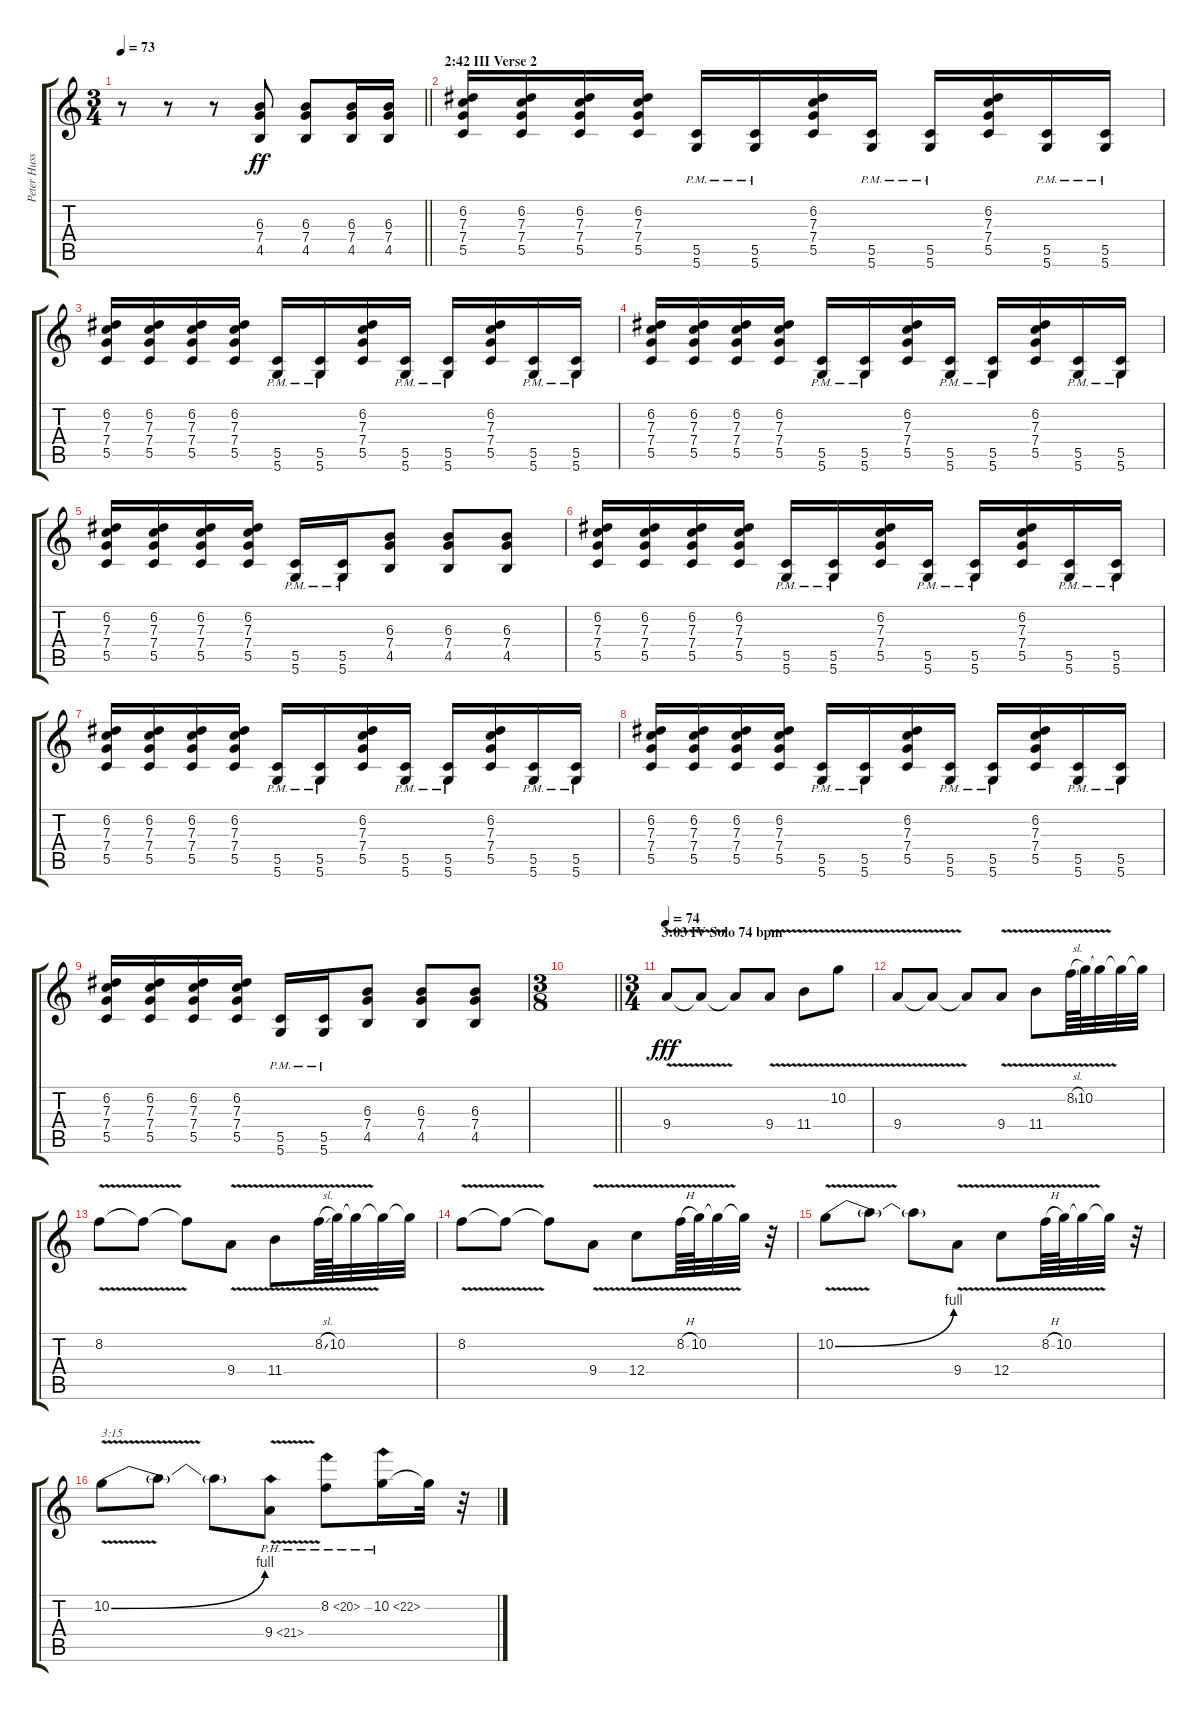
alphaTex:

\track ("Peter Huss/Andy LaRocque (Lead Guitar)" "Peter Huss") {instrument acousticguitarsteel}
\staff {score tabs}
\tuning (D4 A3 F3 C3 G2 D2) {hide}
\ts (3 4)
\tempo 73
\clef g2
\barLineRight lightlight
\ks c
r.8{dy f} r.8 r.8 (6.3 7.4 4.5).8{dy ff volume 12 instrument distortionguitar} (6.3 7.4 4.5).8 (6.3 7.4 4.5).16 (6.3 7.4 4.5).16 |
\section ("" "2:42 III Verse 2")
(6.2 7.3 7.4 5.5).16 (6.2 7.3 7.4 5.5).16 (6.2 7.3 7.4 5.5).16 (6.2 7.3 7.4 5.5).16 (5.5{pm} 5.6{pm}).16 (5.5{pm} 5.6{pm}).16 (6.2 7.3 7.4 5.5).16 (5.5{pm} 5.6{pm}).16 (5.5{pm} 5.6{pm}).16 (6.2 7.3 7.4 5.5).16 (5.5{pm} 5.6{pm}).16 (5.5{pm} 5.6{pm}).16 |
(6.2 7.3 7.4 5.5).16 (6.2 7.3 7.4 5.5).16 (6.2 7.3 7.4 5.5).16 (6.2 7.3 7.4 5.5).16 (5.5{pm} 5.6{pm}).16 (5.5{pm} 5.6{pm}).16 (6.2 7.3 7.4 5.5).16 (5.5{pm} 5.6{pm}).16 (5.5{pm} 5.6{pm}).16 (6.2 7.3 7.4 5.5).16 (5.5{pm} 5.6{pm}).16 (5.5{pm} 5.6{pm}).16 |
(6.2 7.3 7.4 5.5).16 (6.2 7.3 7.4 5.5).16 (6.2 7.3 7.4 5.5).16 (6.2 7.3 7.4 5.5).16 (5.5{pm} 5.6{pm}).16 (5.5{pm} 5.6{pm}).16 (6.2 7.3 7.4 5.5).16 (5.5{pm} 5.6{pm}).16 (5.5{pm} 5.6{pm}).16 (6.2 7.3 7.4 5.5).16 (5.5{pm} 5.6{pm}).16 (5.5{pm} 5.6{pm}).16 |
(6.2 7.3 7.4 5.5).16 (6.2 7.3 7.4 5.5).16 (6.2 7.3 7.4 5.5).16 (6.2 7.3 7.4 5.5).16 (5.5{pm} 5.6{pm}).16 (5.5{pm} 5.6{pm}).16 (6.3 7.4 4.5).8 (6.3 7.4 4.5).8 (6.3 7.4 4.5).8 |
(6.2 7.3 7.4 5.5).16 (6.2 7.3 7.4 5.5).16 (6.2 7.3 7.4 5.5).16 (6.2 7.3 7.4 5.5).16 (5.5{pm} 5.6{pm}).16 (5.5{pm} 5.6{pm}).16 (6.2 7.3 7.4 5.5).16 (5.5{pm} 5.6{pm}).16 (5.5{pm} 5.6{pm}).16 (6.2 7.3 7.4 5.5).16 (5.5{pm} 5.6{pm}).16 (5.5{pm} 5.6{pm}).16 |
(6.2 7.3 7.4 5.5).16 (6.2 7.3 7.4 5.5).16 (6.2 7.3 7.4 5.5).16 (6.2 7.3 7.4 5.5).16 (5.5{pm} 5.6{pm}).16 (5.5{pm} 5.6{pm}).16 (6.2 7.3 7.4 5.5).16 (5.5{pm} 5.6{pm}).16 (5.5{pm} 5.6{pm}).16 (6.2 7.3 7.4 5.5).16 (5.5{pm} 5.6{pm}).16 (5.5{pm} 5.6{pm}).16 |
(6.2 7.3 7.4 5.5).16 (6.2 7.3 7.4 5.5).16 (6.2 7.3 7.4 5.5).16 (6.2 7.3 7.4 5.5).16 (5.5{pm} 5.6{pm}).16 (5.5{pm} 5.6{pm}).16 (6.2 7.3 7.4 5.5).16 (5.5{pm} 5.6{pm}).16 (5.5{pm} 5.6{pm}).16 (6.2 7.3 7.4 5.5).16 (5.5{pm} 5.6{pm}).16 (5.5{pm} 5.6{pm}).16 |
(6.2 7.3 7.4 5.5).16 (6.2 7.3 7.4 5.5).16 (6.2 7.3 7.4 5.5).16 (6.2 7.3 7.4 5.5).16 (5.5{pm} 5.6{pm}).16 (5.5{pm} 5.6{pm}).16 (6.3 7.4 4.5).8 (6.3 7.4 4.5).8 (6.3 7.4 4.5).8 |
\ts (3 8)
\barLineRight lightlight
|
\ts (3 4)
\section ("" "3:03 IV Solo 74 bpm")
\tempo 74
9.4{v}.8{dy fff volume 16} 9.4{t}.8 9.4{t}.8 9.4{v}.8 11.4{v}.8 10.2{v}.8 |
9.4{v}.8 9.4{t}.8 9.4{t}.8 9.4{v}.8 11.4{v}.8 8.2{v sl}.64 10.2{v}.64 10.2{t}.32 10.2{t}.32 10.2{t}.32 |
8.2{v}.8 8.2{t}.8 8.2{t}.8 9.4{v}.8 11.4{v}.8 8.2{v sl}.64 10.2{v}.64 10.2{t}.32 10.2{t}.32 10.2{t}.32 |
8.2{v}.8 8.2{t}.8 8.2{t}.8 9.4{v}.8 12.4{v}.8 8.2{v h}.64 10.2{v}.64 10.2{t}.32 10.2{t}.32 r.32 |
10.2{be (bend 0 0 60 4) v}.8 10.2{t}.8 10.2{t}.8 9.4{v}.8 12.4{v}.8 8.2{v h}.64 10.2{v}.64 10.2{t}.32 10.2{t}.32 r.32 |
10.2{be (bend 0 0 60 4) v}.8{txt "3:15"} 10.2{t}.8 10.2{t}.8 9.4{ph 12 v}.8 8.2{ph 12}.8 10.2{ph 12}.16 10.2{t}.32 r.32
